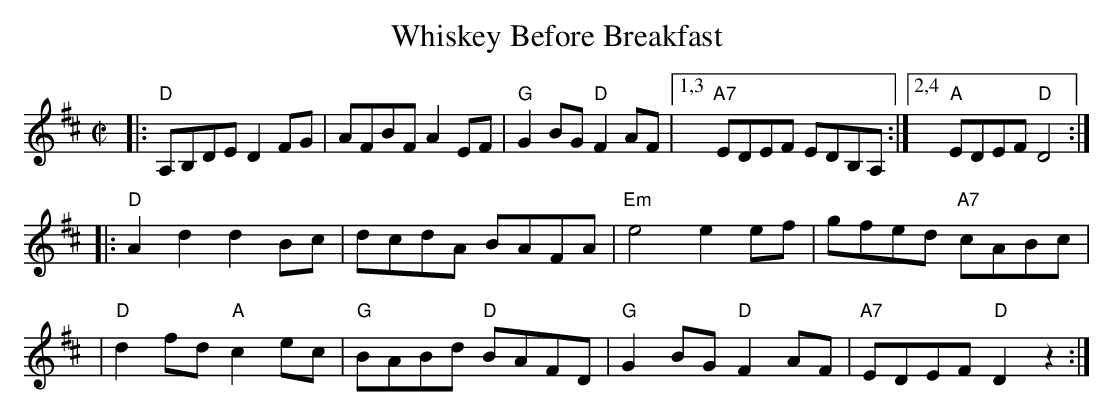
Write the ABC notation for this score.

X:1
T: Whiskey Before Breakfast
M: C|
K: D
|: "D"A,B,DE D2FG | AFBF A2EF | "G"G2BG "D"F2AF |1,3 "A7"EDEF EDB,A, :|2,4 "A"EDEF "D"D4 :|
|: "D"A2d2 d2Bc | dcdA BAFA | "Em"e4 e2ef | gfed "A7"cABc |
|  "D"d2fd "A"c2ec | "G"BABd "D"BAFD | "G"G2BG "D"F2AF | "A7"EDEF "D"D2 z2 :|
